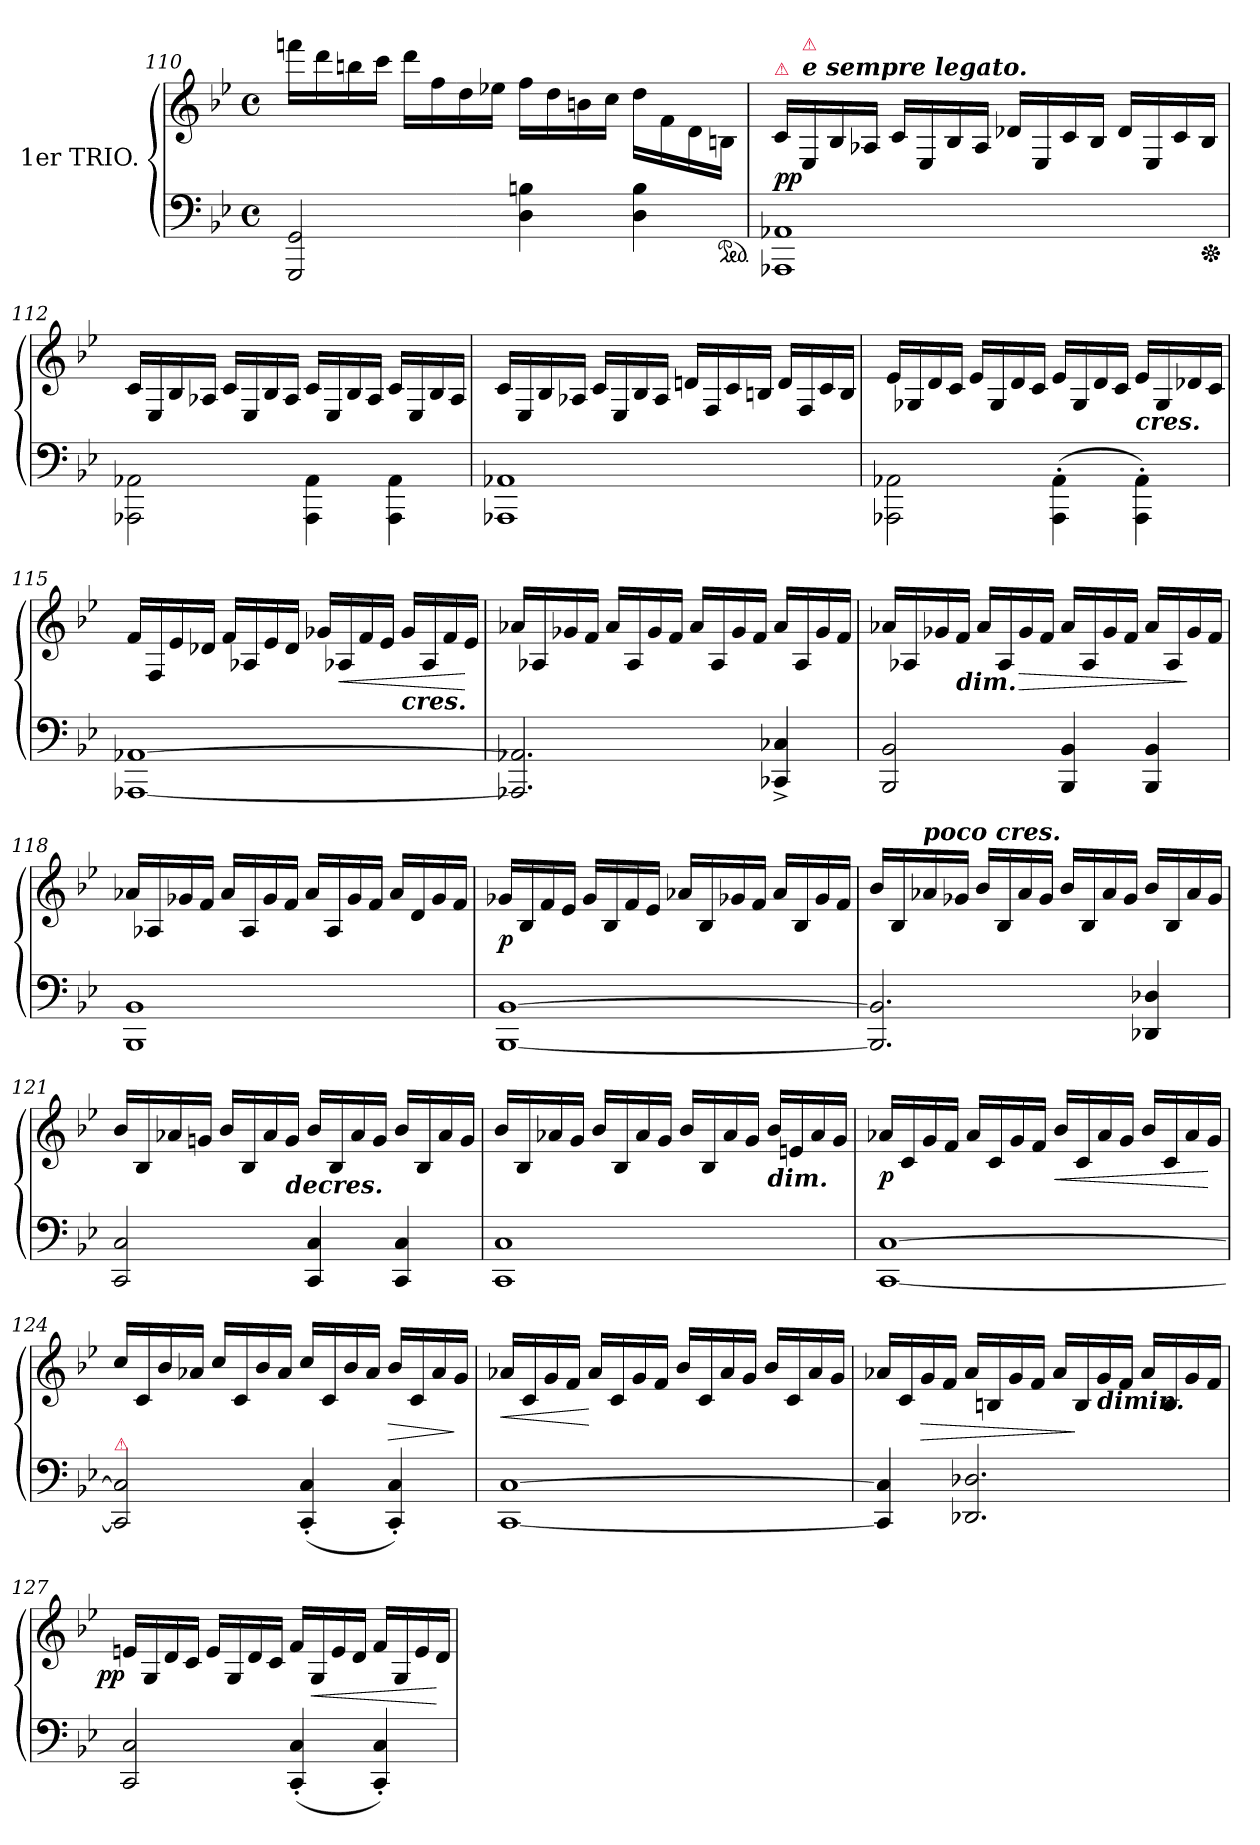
**kern	**kern	**dynam
*part1	*part1	*part1
*staff2	*staff1	*staff1/2
*I"1er TRIO.	*	*
*clefF4	*clefG2	*
*k[b-e-]	*k[b-e-]	*
*g:	*g:	*
*M4/4	*M4/4	*
*met(c)	*met(c)	*
=110	=110	=110
2GGG 2GG	16fffnLL	.
.	16ddd	.
.	16bbn	.
.	16cccJJ	.
.	16dddLL	.
.	16ff	.
.	16dd	.
.	16ee-XJJ	.
4D 4Bn	16ffLL	.
.	16dd	.
.	16bn	.
.	16ccJJ	.
4D 4B	16dd\LL	.
.	16f	.
.	16d	.
.	16BnJJ	.
*ped	*	*
=111	=111	=111
!	!LO:TX:a:color=crimson:t=⚠	!
!	!	!LO:DY:b
1AAA-X\ 1AA-X\	16c/LL	pp
!	!LO:TX:a:Bi:t=e sempre legato.	!
!	!LO:TX:a:color=crimson:t=⚠	!
.	16E-/	.
.	16B-/	.
.	16A-XJJ	.
.	16c/LL	.
.	16E-/	.
.	16B-/	.
.	16A-/JJ	.
.	16d-XLL	.
.	16E-/	.
.	16c/	.
.	16B-/JJ	.
.	16d-/LL	.
.	16E-/	.
.	16c/	.
*Xped	*	*
.	16B-/JJ	.
=112	=112	=112
2AAA-X\ 2AA-X\	16c/LL	.
.	16E-/	.
.	16B-/	.
.	16A-XJJ	.
.	16c/LL	.
.	16E-/	.
.	16B-/	.
.	16A-/JJ	.
4AAA-\ 4AA-\	16c/LL	.
.	16E-/	.
.	16B-/	.
.	16A-/JJ	.
4AAA-\ 4AA-\	16c/LL	.
.	16E-/	.
.	16B-/	.
.	16A-/JJ	.
=113	=113	=113
1AAA-X\ 1AA-X\	16c/LL	.
.	16E-/	.
.	16B-/	.
.	16A-XJJ	.
.	16c/LL	.
.	16E-/	.
.	16B-/	.
.	16A-/JJ	.
.	16dn/LL	.
.	16F/	.
.	16c/	.
.	16Bn/JJ	.
.	16d/LL	.
.	16F/	.
.	16c/	.
.	16B/JJ	.
=114	=114	=114
2AAA-X\ 2AA-X\	16e-/LL	.
.	16G-X	.
.	16d/	.
.	16c/JJ	.
.	16e-/LL	.
.	16G-/	.
.	16d/	.
.	16c/JJ	.
(>4AAA-'\ 4AA-'\	16e-/LL	.
.	16G-/	.
.	16d/	.
.	16c/JJ	.
!	!LO:TX:b:Bi:t=cres.	!
4AAA-'\ 4AA-'\)	16e-/LL	.
.	16G-/	.
.	16d-X	.
.	16c/JJ	.
=115	=115	=115
[1AAA-X\ [1AA-X\	16f/LL	.
.	16F/	.
.	16e-/	.
.	16d-XJJ	.
.	16f/LL	.
.	16A-X	.
.	16e-/	.
.	16d-/JJ	.
.	16g-XLL	.
!	!	!LO:HP:b
.	16A-X	<
.	16f	.
.	16e-JJ	.
!	!LO:TX:b:Bi:t=cres.	!
.	16g-LL	.
.	16A-	.
.	16f	.
.	16e-JJ	[
=116	=116	=116
2.AAA-X] 2.AA-X]	16a-XLL	.
.	16A-X	.
.	16g-X	.
.	16fJJ	.
.	16a-LL	.
.	16A-	.
.	16g-	.
.	16fJJ	.
.	16a-LL	.
.	16A-	.
.	16g-	.
.	16fJJ	.
4CC-X^ 4C-X^	16a-LL	.
.	16A-	.
.	16g-	.
.	16fJJ	.
=117	=117	=117
2BBB- 2BB-	16a-XLL	.
.	16A-X	.
.	16g-X	.
!	!LO:TX:b:Bi:t=dim.	!
.	16fJJ	.
.	16a-LL	.
.	16A-	.
!	!	!LO:HP:b
.	16g-	>
.	16fJJ	.
4BBB- 4BB-	16a-LL	.
.	16A-	.
.	16g-	.
.	16fJJ	.
4BBB- 4BB-	16a-LL	.
.	16A-	.
.	16g-	]
.	16fJJ	.
=118	=118	=118
1BBB- 1BB-	16a-XLL	.
.	16A-X	.
.	16g-X	.
.	16fJJ	.
.	16a-LL	.
.	16A-	.
.	16g-	.
.	16fJJ	.
.	16a-LL	.
.	16A-	.
.	16g-	.
.	16fJJ	.
.	16a-LL	.
.	16d	.
.	16g-	.
.	16fJJ	.
=119	=119	=119
!	!	!LO:DY:b
[1BBB- [1BB-	16g-XLL	p
.	16B-	.
.	16f	.
.	16e-JJ	.
.	16g-LL	.
.	16B-	.
.	16f	.
.	16e-JJ	.
.	16a-XLL	.
.	16B-	.
.	16g-X	.
.	16fJJ	.
.	16a-LL	.
.	16B-	.
.	16g-	.
.	16fJJ	.
=120	=120	=120
2.BBB-] 2.BB-]	16b-LL	.
.	16B-	.
!	!LO:TX:a:Bi:t=poco cres.	!
.	16a-X	.
.	16g-XJJ	.
.	16b-LL	.
.	16B-	.
.	16a-	.
.	16g-JJ	.
.	16b-LL	.
.	16B-	.
.	16a-	.
.	16g-JJ	.
4DD-X 4D-X	16b-LL	.
.	16B-	.
.	16a-	.
.	16g-JJ	.
=121	=121	=121
2CC 2C	16b-LL	.
.	16B-	.
.	16a-X	.
.	16gnJJ	.
.	16b-LL	.
.	16B-	.
.	16a-	.
!	!LO:TX:b:Bi:t=decres.	!
.	16gJJ	.
4CC 4C	16b-LL	.
.	16B-	.
.	16a-	.
.	16gJJ	.
4CC 4C	16b-LL	.
.	16B-	.
.	16a-	.
.	16gJJ	.
=122	=122	=122
1CC 1C	16b-LL	.
.	16B-	.
.	16a-X	.
.	16gJJ	.
.	16b-LL	.
.	16B-	.
.	16a-	.
.	16gJJ	.
.	16b-LL	.
.	16B-	.
.	16a-	.
.	16gJJ	.
!	!LO:TX:b:Bi:t=dim.	!
.	16b-LL	.
.	16en	.
.	16a-	.
.	16gJJ	.
=123	=123	=123
!	!	!LO:DY:b
[1CC [1C	16a-XLL	p
.	16c	.
.	16g	.
.	16fJJ	.
.	16a-LL	.
.	16c	.
.	16g	.
.	16fJJ	.
!	!	!LO:HP:b
.	16b-LL	<
.	16c	.
.	16a-	.
.	16gJJ	.
.	16b-LL	.
.	16c	.
.	16a-	.
.	16gJJ	[
=124	=124	=124
!LO:TX:a:color=crimson:t=⚠	!	!
2CC] 2C]	16ccLL	.
.	16c	.
.	16b-	.
.	16a-XJJ	.
.	16ccLL	.
.	16c	.
.	16b-	.
.	16a-JJ	.
(<4CC' 4C'	16ccLL	.
.	16c	.
.	16b-	.
.	16a-JJ	.
!	!	!LO:HP:b
4CC' 4C')	16b-LL	>
.	16c	.
.	16a-	.
.	16gJJ	]
=125	=125	=125
!	!	!LO:HP:b
[1CC [1C	16a-XLL	<
.	16c	.
.	16g	.
.	16fJJ	.
.	16a-LL	[
.	16c	.
.	16g	.
.	16fJJ	.
.	16b-LL	.
.	16c	.
.	16a-	.
.	16gJJ	.
.	16b-LL	.
.	16c	.
.	16a-	.
.	16gJJ	.
=126	=126	=126
4CC] 4C]	16a-XLL	.
.	16c	.
!	!	!LO:HP:b
.	16g	>
.	16fJJ	.
2.DD-X 2.D-X	16a-LL	.
.	16Bn	.
.	16g	.
.	16fJJ	.
.	16a-LL	.
.	16B	]
!	!LO:TX:b:Bi:t=dimin.	!
.	16g	.
.	16fJJ	.
.	16a-LL	.
.	16B	.
.	16g	.
.	16fJJ	.
=127	=127	=127
!	!	!LO:DY:b:rj
2CC 2C	16enLL	pp
.	16G	.
.	16d	.
.	16cJJ	.
.	16eLL	.
.	16G	.
.	16d	.
.	16cJJ	.
(<4CC' 4C'	16fLL	.
!	!	!LO:HP:b
.	16G	<
.	16e	.
.	16dJJ	.
4CC' 4C')	16fLL	.
.	16G	.
.	16e	.
.	16dJJ	[
=	=	=
*-	*-	*-
